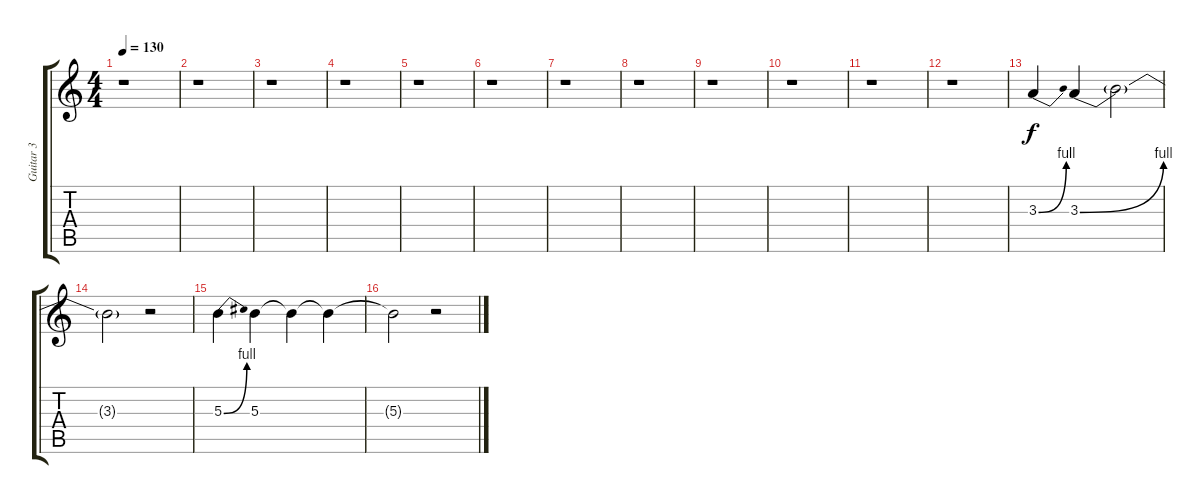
\track ("Guitar 3" "Guitar 3") {instrument distortionguitar}
\staff {score tabs}
\tuning (Eb4 Bb3 Gb3 Db3 Ab2 Db2) {hide}
\ts (4 4)
\tempo 130
\clef g2
\ks c
r.1{dy f} |
r.1 |
r.1 |
r.1 |
r.1 |
r.1 |
r.1 |
r.1 |
r.1 |
r.1 |
r.1 |
r.1 |
3.3{be (bend 0 0 60 4)}.4 3.3{be (bend 0 0 60 4)}.4 3.3{t}.2 |
3.3{t}.2 r.2 |
5.3{be (bend 0 0 60 4)}.4 5.3.4 5.3{t}.4 5.3{t}.4 |
5.3{t}.2 r.2
